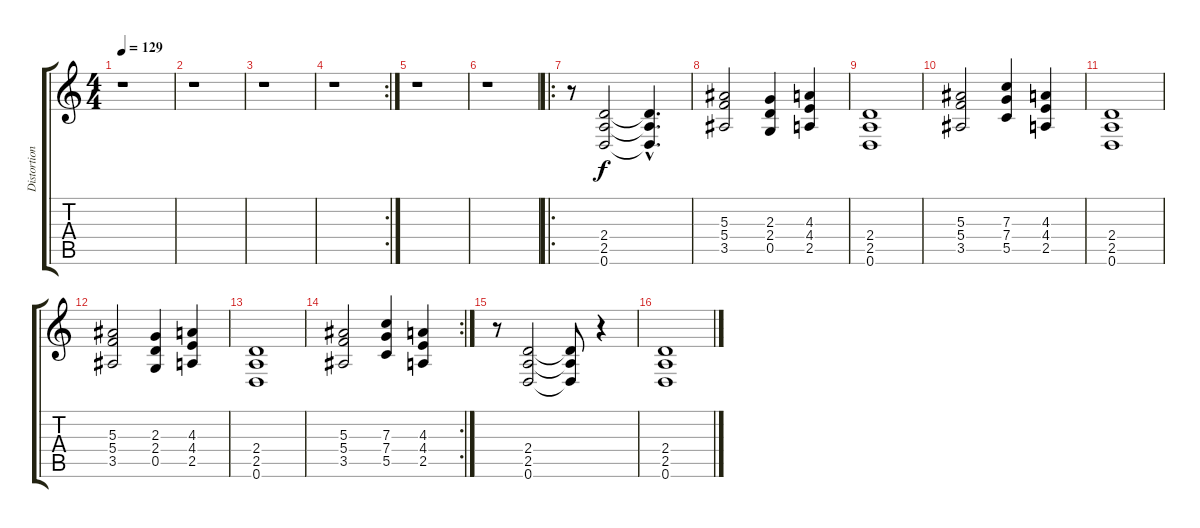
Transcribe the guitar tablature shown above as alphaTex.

\track ("Distortion Guitar 2" "Distortion") {instrument distortionguitar}
\staff {score tabs}
\tuning (D4 A3 F3 C3 G2 D2) {hide}
\ts (4 4)
\tempo 129
\clef g2
\ks c
r.1{dy f} |
r.1 |
r.1 |
\rc 2
r.1 |
r.1 |
r.1 |
\ro
r.8 (2.4 2.5 0.6).2 (2.4{hac t} 2.5{hac t} 0.6{hac t}).4{d} |
(5.3 5.4 3.5).2 (2.3 2.4 0.5).4 (4.3 4.4 2.5).4 |
(2.4 2.5 0.6).1 |
(5.3 5.4 3.5).2 (7.3 7.4 5.5).4 (4.3 4.4 2.5).4 |
(2.4 2.5 0.6).1 |
(5.3 5.4 3.5).2 (2.3 2.4 0.5).4 (4.3 4.4 2.5).4 |
(2.4 2.5 0.6).1 |
\rc 2
(5.3 5.4 3.5).2 (7.3 7.4 5.5).4 (4.3 4.4 2.5).4 |
r.8 (2.4 2.5 0.6).2 (2.4{t} 2.5{t} 0.6{t}).8 r.4 |
(2.4 2.5 0.6).1
